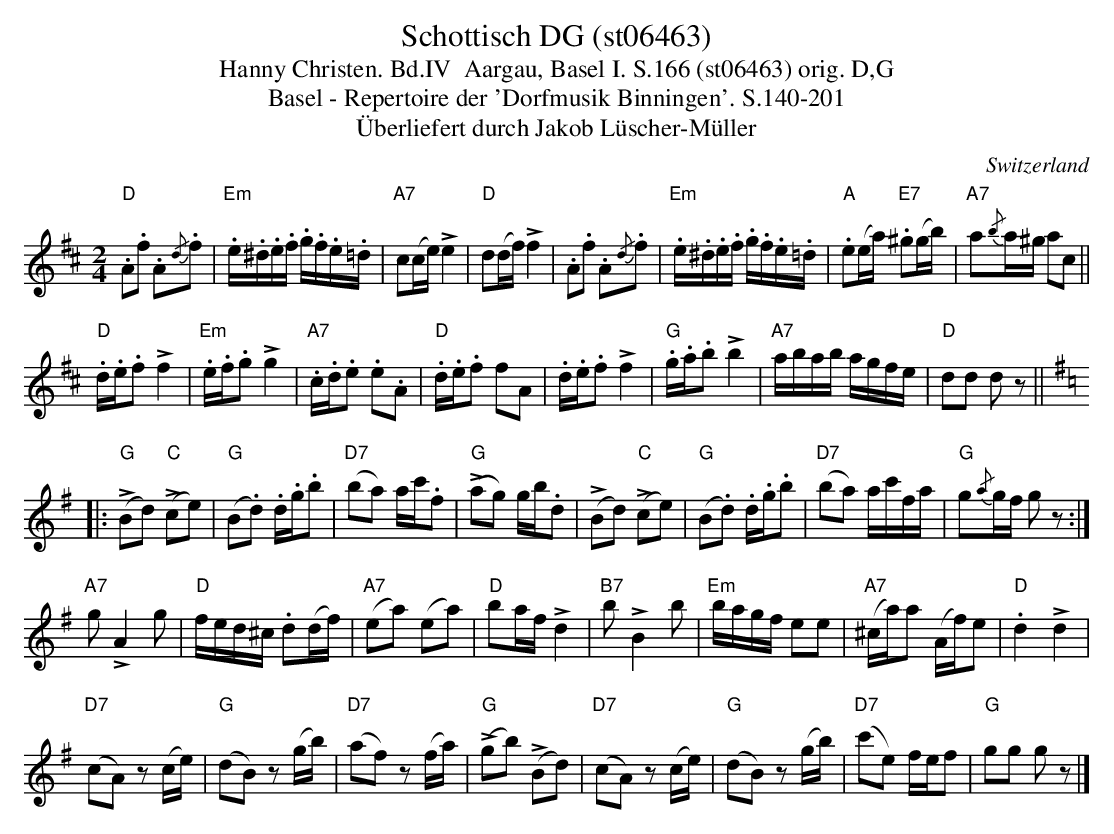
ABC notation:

X:1
T:Schottisch DG (st06463)
T:Hanny Christen. Bd.IV  Aargau, Basel I. S.166 (st06463) orig. D,G
T: Basel - Repertoire der 'Dorfmusik Binningen'. S.140-201
T:Überliefert durch Jakob Lüscher-Müller
M:2/4
L:1/16
O:Switzerland
K:D major
"D".A2.f2 .A2{/d}.f2 | "Em".e.^d.e.f .g.f.e.=d | "A7"c2(ce) !>!e4 | "D"d2(df)!>!f4 | .A2.f2 .A2{/d}.f2 | "Em".e.^d.e.f .g.f.e.=d | "A".e2(ea) "E7".^g2(gb) | "A7"a2{/b}a^g a2c2 ||
"D".d.e.f2 !>!f4 | "Em".e.f.g2!>!g4 | "A7".c.d.e2 .e2.A2 | "D".d.e.f2 f2A2 | .d.e.f2 !>!f4 | "G".g.a.b2 !>!b4 | "A7"abab agfe | "D"d2d2 d2z2 || [K:G] [L:1/8]
|: (!>!"G"Bd) (!>!"C"ce) | ("G"B.d) .d/.g/.b | ("D7"ba) a/c'/.f | (!>!"G"ag) g/b/.d | (!>!Bd) (!>!"C"ce) | ("G"B.d) .d/.g/.b | ("D7"ba) a/c'/f/a/ | "G"g{/a}g/f/ gz :|
"A7"g!>!A2g | "D"f/e/d/^c/ .d(d/f/) | ("A7"ea) (ea) | "D"ba/f/ !>!d2 | "B7"b!>!B2b | "Em"b/a/g/f/ ee | ("A7"^c/a/)a (A/f/)e | "D".d2!>!d2 |
("D7"cA) z(c/e/) | ("G"dB)z (g/b/) | ("D7"af) z(f/a/) | (!>!"G"gb) (!>!Bd) | ("D7"cA) z(c/e/) | ("G"dB) z(g/b/) | ("D7"c'e) f/e/f | "G"gg gz |]
